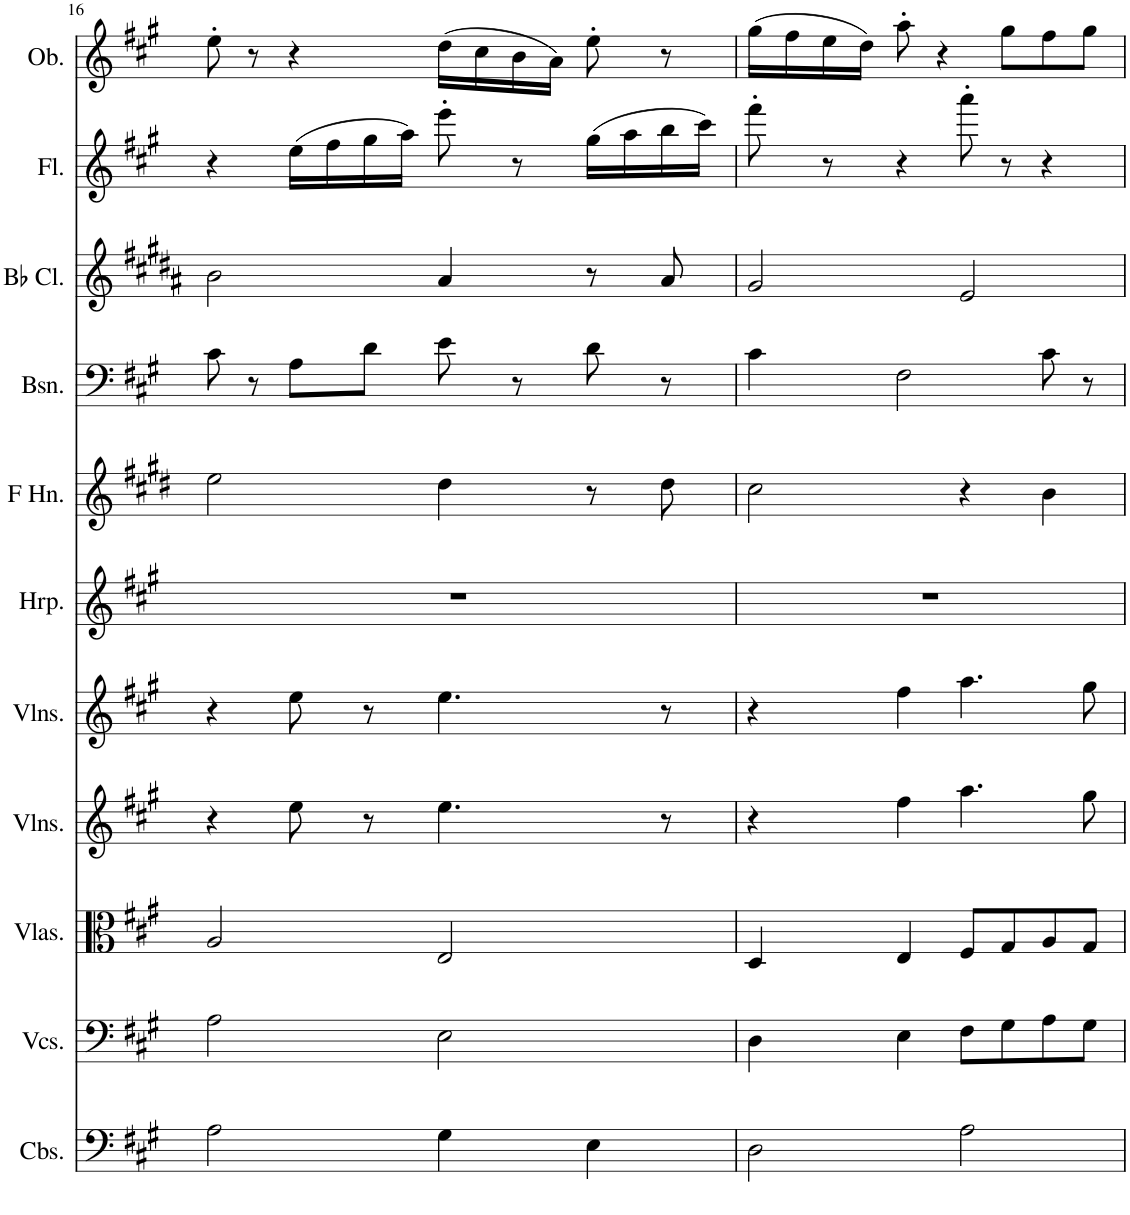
**kern	**kern	**kern	**kern	**kern	**kern	**kern	**kern	**kern	**kern	**kern
*part11	*part10	*part9	*part8	*part7	*part6	*part5	*part4	*part3	*part2	*part1
*staff11	*staff10	*staff9	*staff8	*staff7	*staff6	*staff5	*staff4	*staff3	*staff2	*staff1
*I"Contrabasses	*I"Violoncellos	*I"Violas	*I"Violins	*I"Violins	*I"Harp	*I"Horn in F	*I"Bassoon	*I"Bb Clarinet	*I"Flute	*I"Oboe
*I'Cbs.	*I'Vcs.	*I'Vlas.	*I'Vlns.	*I'Vlns.	*I'Hrp.	*	*I'Bsn.	*I'Bb Cl.	*I'Fl.	*I'Ob.
!!LO:PB:g=z
*clefF4	*clefF4	*clefC3	*clefG2	*clefG2	*clefG2	*clefG2	*clefF4	*clefG2	*clefG2	*clefG2
*Trd7c12	*	*	*	*	*	*Trd4c7	*	*Trd1c2	*	*
*k[f#c#g#]	*k[f#c#g#]	*k[f#c#g#]	*k[f#c#g#]	*k[f#c#g#]	*k[f#c#g#]	*k[f#c#g#d#]	*k[f#c#g#]	*k[f#c#g#d#a#]	*k[f#c#g#]	*k[f#c#g#]
*M4/4	*M4/4	*M4/4	*M4/4	*M4/4	*M4/4	*M4/4	*M4/4	*M4/4	*M4/4	*M4/4
=16	=16	=16	=16	=16	=16	=16	=16	=16	=16	=16
2A\	2A\	2A/	4r	4r	1r	2ee\	8c#\	2b\	4r	8ee'\
.	.	.	.	.	.	.	8r	.	.	8r
.	.	.	8ee\	8ee\	.	.	8A\L	.	(16ee\LL	4r
.	.	.	.	.	.	.	.	.	16ff#\	.
.	.	.	8r	8r	.	.	8d\J	.	16gg#\	.
.	.	.	.	.	.	.	.	.	16aa\JJ)	.
4G#\	2E\	2E/	4.ee\	4.ee\	.	4dd#\	8e\	4a#/	8eee'\	(16dd\LL
.	.	.	.	.	.	.	.	.	.	16cc#\
.	.	.	.	.	.	.	8r	.	8r	16b\
.	.	.	.	.	.	.	.	.	.	16a\JJ)
4E\	.	.	.	.	.	8r	8d\	8r	(16gg#\LL	8ee'\
.	.	.	.	.	.	.	.	.	16aa\	.
.	.	.	8r	8r	.	8dd#\	8r	8a#/	16bb\	8r
.	.	.	.	.	.	.	.	.	16ccc#\JJ)	.
=17	=17	=17	=17	=17	=17	=17	=17	=17	=17	=17
2D\	4D\	4D/	4r	4r	1r	2cc#\	4c#\	2g#/	8fff#'\	(16gg#\LL
.	.	.	.	.	.	.	.	.	.	16ff#\
.	.	.	.	.	.	.	.	.	8r	16ee\
.	.	.	.	.	.	.	.	.	.	16dd\JJ)
.	4E\	4E/	4ff#\	4ff#\	.	.	2F#\	.	4r	8aa'\
.	.	.	.	.	.	.	.	.	.	4r
2A\	8F#\L	8F#/L	4.aa\	4.aa\	.	4r	.	2e/	8aaa'\	.
.	8G#\	8G#/	.	.	.	.	.	.	8r	8gg#\L
.	8A\	8A/	.	.	.	4b\	8c#\	.	4r	8ff#\
.	8G#\J	8G#/J	8gg#\	8gg#\	.	.	8r	.	.	8gg#\J
=	=	=	=	=	=	=	=	=	=	=
*-	*-	*-	*-	*-	*-	*-	*-	*-	*-	*-
